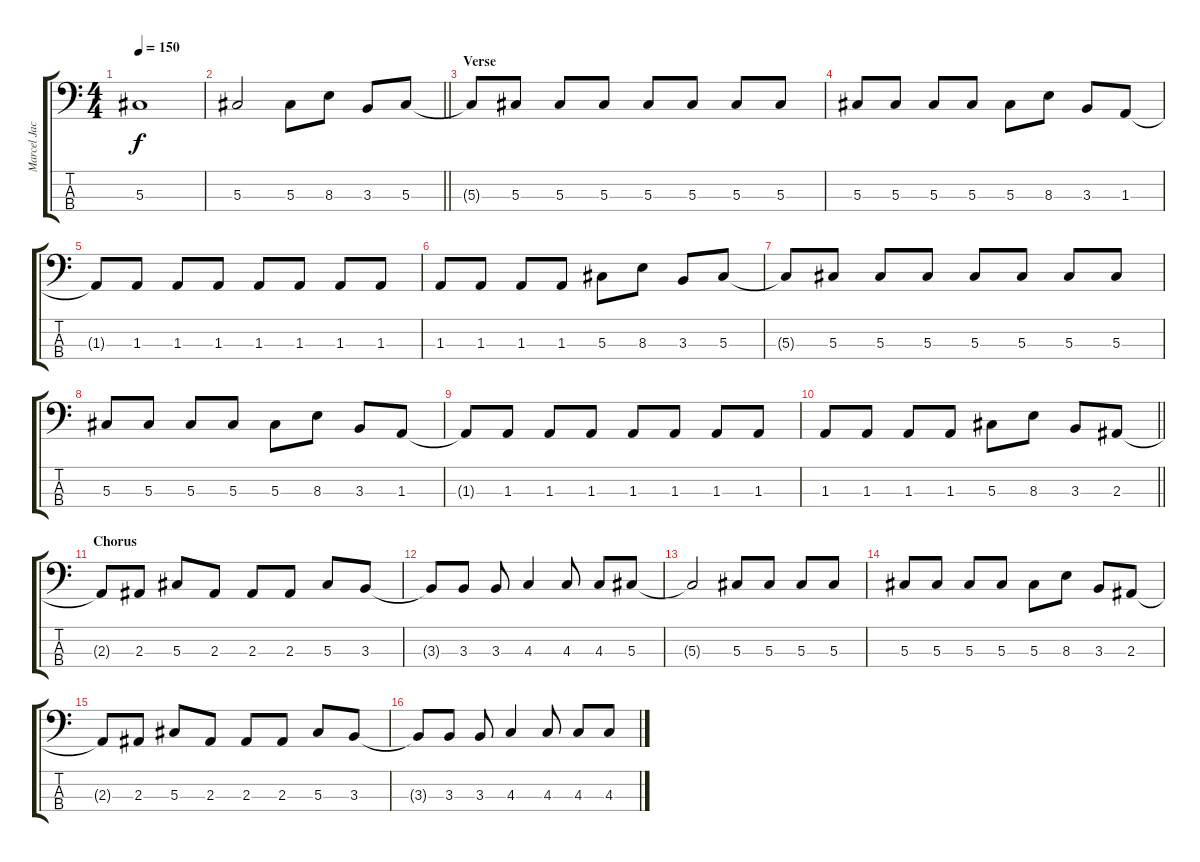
\track ("Marcel Jacob" "Marcel Jac") {instrument electricbassfinger}
\staff {score tabs}
\tuning (Gb2 Db2 Ab1 Eb1) {hide}
\ts (4 4)
\tempo 150
\clef f4
\ks c
5.3.1{dy f} |
\barLineRight lightlight
5.3.2 5.3.8 8.3.8 3.3.8 5.3.8 |
\section ("" "Verse")
5.3{t}.8 5.3.8 5.3.8 5.3.8 5.3.8 5.3.8 5.3.8 5.3.8 |
5.3.8 5.3.8 5.3.8 5.3.8 5.3.8 8.3.8 3.3.8 1.3.8 |
1.3{t}.8 1.3.8 1.3.8 1.3.8 1.3.8 1.3.8 1.3.8 1.3.8 |
1.3.8 1.3.8 1.3.8 1.3.8 5.3.8 8.3.8 3.3.8 5.3.8 |
5.3{t}.8 5.3.8 5.3.8 5.3.8 5.3.8 5.3.8 5.3.8 5.3.8 |
5.3.8 5.3.8 5.3.8 5.3.8 5.3.8 8.3.8 3.3.8 1.3.8 |
1.3{t}.8 1.3.8 1.3.8 1.3.8 1.3.8 1.3.8 1.3.8 1.3.8 |
\barLineRight lightlight
1.3.8 1.3.8 1.3.8 1.3.8 5.3.8 8.3.8 3.3.8 2.3.8 |
\section ("" "Chorus")
2.3{t}.8 2.3.8 5.3.8 2.3.8 2.3.8 2.3.8 5.3.8 3.3.8 |
3.3{t}.8 3.3.8 3.3.8 4.3.4 4.3.8 4.3.8 5.3.8 |
5.3{t}.2 5.3.8 5.3.8 5.3.8 5.3.8 |
5.3.8 5.3.8 5.3.8 5.3.8 5.3.8 8.3.8 3.3.8 2.3.8 |
2.3{t}.8 2.3.8 5.3.8 2.3.8 2.3.8 2.3.8 5.3.8 3.3.8 |
3.3{t}.8 3.3.8 3.3.8 4.3.4 4.3.8 4.3.8 4.3.8
